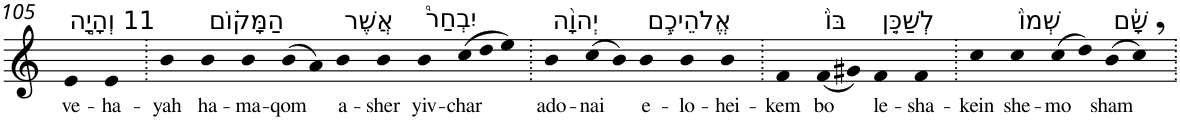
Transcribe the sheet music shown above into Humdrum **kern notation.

**kern	**text
*part1	*part1
*staff1	*staff1
*I"Piano	*
*I'Pno	*
!!LO:PB:g=z
*clefG2	*
*k[]	*
=105	=105
!LO:TX:a:t=11 וְהָיָ֣ה	!
!	!LO:LY:b
4e	ve-
!	!LO:LY:b
4e	-ha-
=106.	=106.
!	!LO:LY:b
4b	-yah
!LO:TX:a:t=הַמָּק֗וֹם	!
!	!LO:LY:b
4b	ha-
!	!LO:LY:b
4b	-ma-
!	!LO:LY:b
(8b	-qom
8a)	.
!LO:TX:a:t=אֲשֶׁר	!
!	!LO:LY:b
4b	a-
!	!LO:LY:b
4b	-sher
!LO:TX:a:t=יִבְחַר֩	!
!	!LO:LY:b
4b	yiv-
*Xtuplet	*
!	!LO:LY:b
(12cc	-char
12dd	.
12ee)	.
=107.	=107.
!LO:TX:a:t=יְהוָ֨ה	!
!	!LO:LY:b
4b	ado-
!	!LO:LY:b
(8cc	-nai
8b)	.
!LO:TX:a:t=אֱלֹהֵיכֶ֥ם	!
!	!LO:LY:b
4b	e-
!	!LO:LY:b
4b	-lo-
!	!LO:LY:b
4b	-hei-
=108.	=108.
!	!LO:LY:b
4f	-kem
!LO:TX:a:t=בּוֹ֙	!
!	!LO:LY:b
(8f	bo
8g#X)	.
!LO:TX:a:t=לְשַׁכֵּ֤ן	!
!	!LO:LY:b
4f	le-
!	!LO:LY:b
4f	-sha-
=109.	=109.
!	!LO:LY:b
4cc	-kein
!LO:TX:a:t=שְׁמוֹ֙	!
!	!LO:LY:b
4cc	she-
!	!LO:LY:b
(8cc	-mo
8dd)	.
!LO:TX:a:t=שָׁ֔ם	!
!	!LO:LY:b
(8b	sham
8cc,)	.
=.	=.
*-	*-
